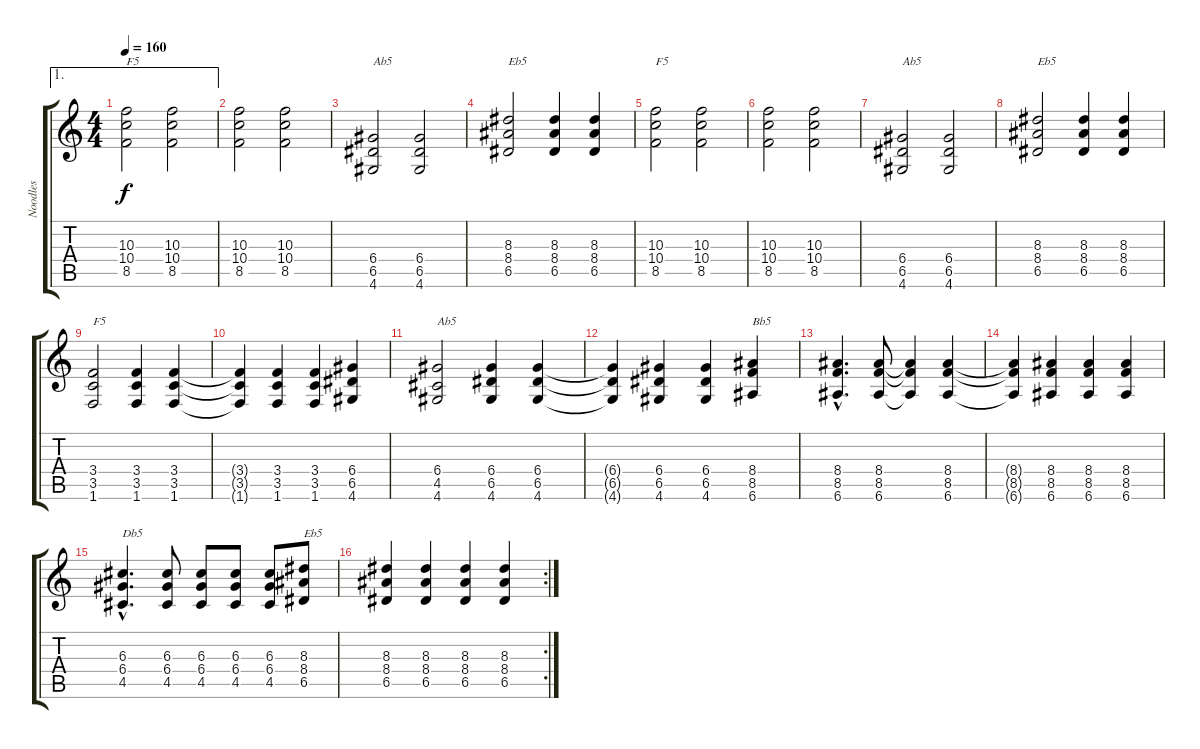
\track ("Noodles" "Noodles") {instrument distortionguitar}
\staff {score tabs}
\tuning (E4 B3 G3 D3 A2 E2) {hide}
\ae 1
\ts (4 4)
\tempo 160
\clef g2
\ks c
(10.3 10.4 8.5).2{txt "F5" dy f} (10.3 10.4 8.5).2 |
(10.3 10.4 8.5).2 (10.3 10.4 8.5).2 |
(6.4 6.5 4.6).2{txt "Ab5"} (6.4 6.5 4.6).2 |
(8.3 8.4 6.5).2{txt "Eb5"} (8.3 8.4 6.5).4 (8.3 8.4 6.5).4 |
(10.3 10.4 8.5).2{txt "F5"} (10.3 10.4 8.5).2 |
(10.3 10.4 8.5).2 (10.3 10.4 8.5).2 |
(6.4 6.5 4.6).2{txt "Ab5"} (6.4 6.5 4.6).2 |
(8.3 8.4 6.5).2{txt "Eb5"} (8.3 8.4 6.5).4 (8.3 8.4 6.5).4 |
(3.4 3.5 1.6).2{txt "F5"} (3.4 3.5 1.6).4 (3.4 3.5 1.6).4 |
(3.4{t} 3.5{t} 1.6{t}).4 (3.4 3.5 1.6).4 (3.4 3.5 1.6).4 (6.4 6.5 4.6).4 |
(6.4 4.5 4.6).2{txt "Ab5"} (6.4 6.5 4.6).4 (6.4 6.5 4.6).4 |
(6.4{t} 6.5{t} 4.6{t}).4 (6.4 6.5 4.6).4 (6.4 6.5 4.6).4 (8.4 8.5 6.6).4{txt "Bb5"} |
(8.4{hac} 8.5{hac} 6.6{hac}).4{d} (8.4 8.5 6.6).8 (8.4{t} 8.5{t} 6.6{t}).4 (8.4 8.5 6.6).4 |
(8.4{t} 8.5{t} 6.6{t}).4 (8.4 8.5 6.6).4 (8.4 8.5 6.6).4 (8.4 8.5 6.6).4 |
(6.3{hac} 6.4{hac} 4.5{hac}).4{d txt "Db5"} (6.3 6.4 4.5).8 (6.3 6.4 4.5).8 (6.3 6.4 4.5).8 (6.3 6.4 4.5).8 (8.3 8.4 6.5).8{txt "Eb5"} |
\rc 2
(8.3 8.4 6.5).4 (8.3 8.4 6.5).4 (8.3 8.4 6.5).4 (8.3 8.4 6.5).4
